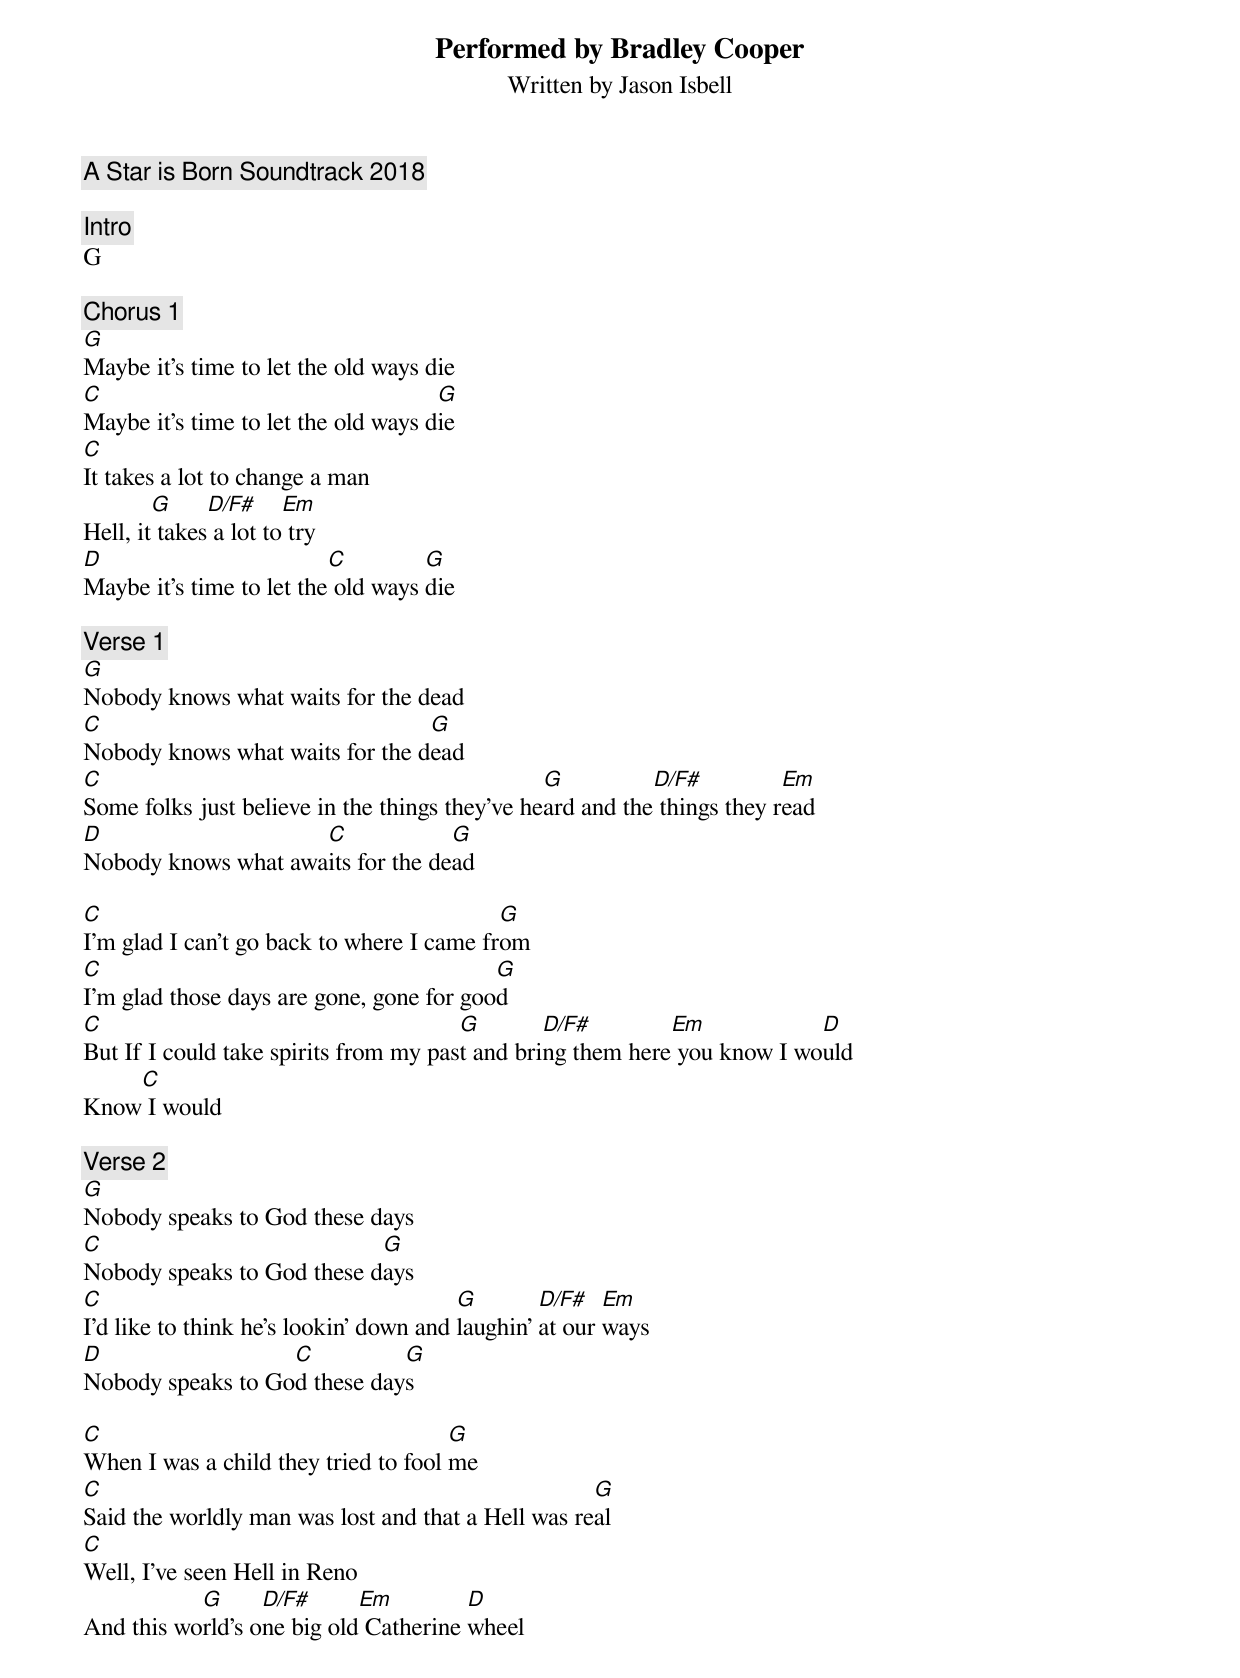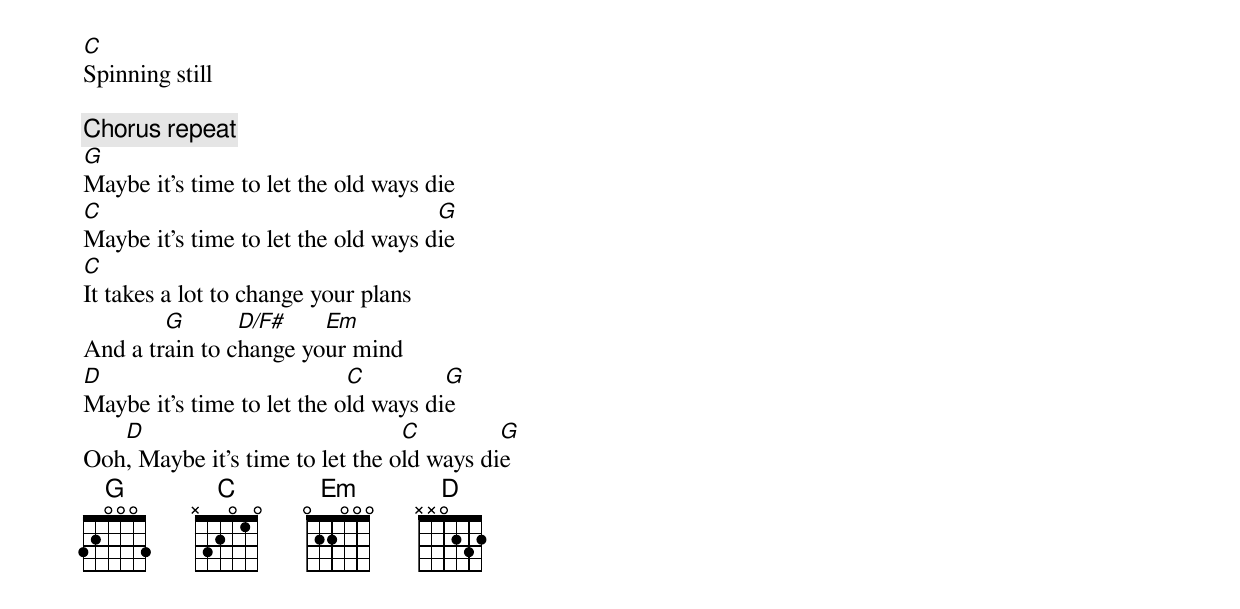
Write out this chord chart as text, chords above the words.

Performed by Bradley Cooper
Written by Jason Isbell
A Star is Born Soundtrack 2018

[Intro]
G

[Chorus 1]
G
Maybe it's time to let the old ways die
C                                    G
Maybe it's time to let the old ways die
C
It takes a lot to change a man
        G     D/F#     Em
Hell, it takes a lot to try
D                         C         G
Maybe it's time to let the old ways die

[Verse 1]
G
Nobody knows what waits for the dead
C                                G
Nobody knows what waits for the dead
C                                               G          D/F#          Em
Some folks just believe in the things they've heard and the things they read
D                    C             G
Nobody knows what awaits for the dead

C                                          G
I'm glad I can't go back to where I came from
C                                         G
I'm glad those days are gone, gone for good
C                                      G        D/F#        Em            D
But If I could take spirits from my past and bring them here you know I would
    C
Know I would

[Verse 2]
G
Nobody speaks to God these days
C                           G
Nobody speaks to God these days
C                                       G        D/F#   Em
I'd like to think he's lookin' down and laughin' at our ways
D                  C          G
Nobody speaks to God these days

C                                     G
When I was a child they tried to fool me
C                                                   G
Said the worldly man was lost and that a Hell was real
C
Well, I've seen Hell in Reno
           G      D/F#      Em         D
And this world's one big old Catherine wheel
C
Spinning still

[Chorus repeat]
G
Maybe it's time to let the old ways die
C                                    G
Maybe it's time to let the old ways die
C
It takes a lot to change your plans
        G       D/F#    Em
And a train to change your mind
D                           C         G
Maybe it's time to let the old ways die
   D                             C         G
Ooh, Maybe it's time to let the old ways die
